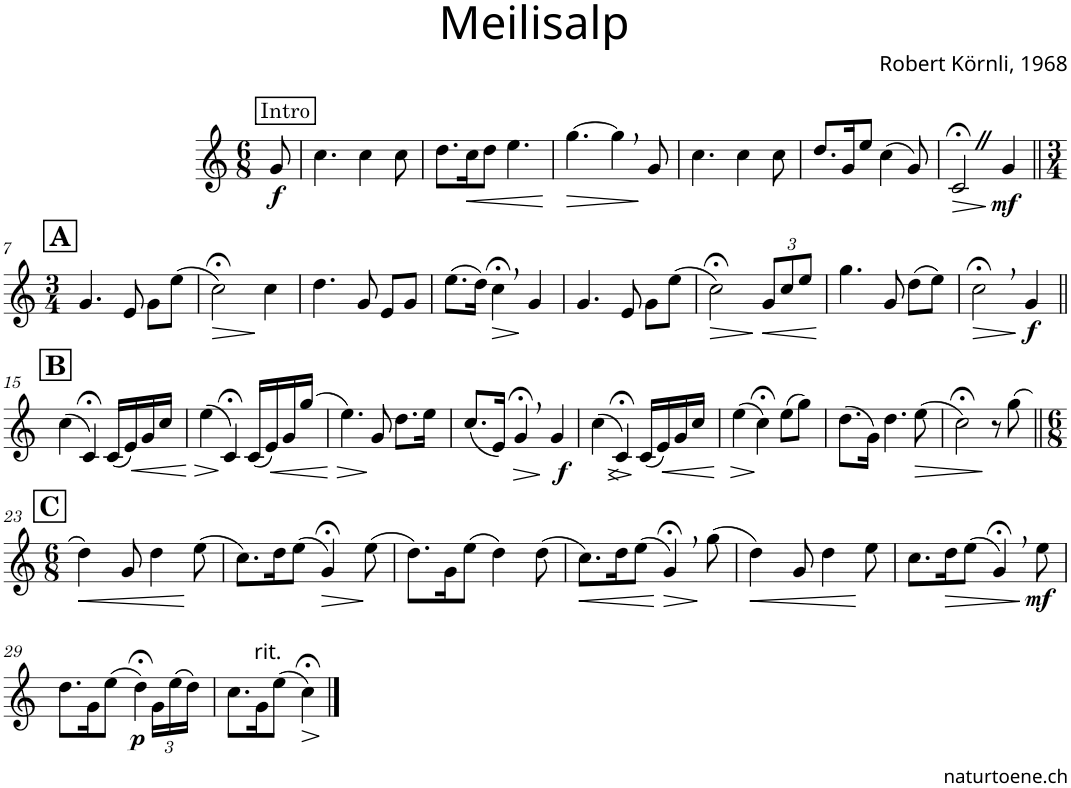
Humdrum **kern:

**kern	**dynam
*part1	*part1
*staff1	*staff1
*I"Alphorn	*
*I'Alphn.	*
*clefG2	*
*Trd4c6	*
*k[]	*
*M6/8	*
!!LO:REH:place=s1:a:cj:fs=11:t=Intro
=	=
!	!LO:DY:b
8g/	f
=1	=1
4.cc\	.
4cc\	.
8cc\	.
=2	=2
8.dd\L	.
!	!LO:HP:b
16cc\K	<
8dd\J	.
4.ee\	.
.	[
=3	=3
!	!LO:HP:b
[4.gg\	>
4gg,\]	.
8g/	]
=4	=4
4.cc\	.
4cc\	.
8cc\	.
=5	=5
8.dd/L	.
16g/K	.
8ee/J	.
(4cc\	.
8g/)	.
=6	=6
!	!LO:HP:b
2c;<Z/	>
!	!LO:DY:n=1:b
4g/	] mf
!!LO:LB:g=z
!!LO:REH:place=s1:a:B:cj:fs=14:t=A
=7||	=7||
*M3/4	*
4.g/	.
8e/	.
8g\L	.
(8ee\J	.
=8	=8
!	!LO:HP:b
2cc;<\)	>
4cc\	]
=9	=9
4.dd\	.
8g/	.
8e/L	.
8g/J	.
=10	=10
(8.ee\L	.
16dd\Jk)	.
!	!LO:HP:b
4cc;<,\	>
4g/	]
=11	=11
4.g/	.
8e/	.
8g\L	.
(8ee\J	.
=12	=12
!	!LO:HP:b
2cc;<\)	>
*Xbrackettup	*
!	!LO:HP:n=1:b
12g/L	] <
12cc/	.
12ee/J	.
.	[
=13	=13
4.gg\	.
8g/	.
(8dd\L	.
8ee\J)	.
=14	=14
!	!LO:HP:b
2cc;<,\	>
!	!LO:DY:n=1:b
4g/	] f
!!LO:LB:g=z
!!LO:REH:place=s1:a:B:cj:fs=14:t=B
=15||	=15||
(4cc\	.
4c;</)	.
(16c/LL	.
!	!LO:HP:b
16e/)	<
16g/	.
16cc/JJ	.
.	[
=16	=16
!	!LO:HP:b
(4ee\	>
4c;</)	]
(16c/LL	.
!	!LO:HP:b
16e/)	<
16g/	.
(16gg/JJ	.
=17	=17
!	!LO:HP:b
4.ee\)	>
8g/	[ ]
8.dd\L	.
16ee\Jk	.
=18	=18
(8.cc/L	.
16e/Jk)	.
!	!LO:HP:b
4g;<,/	>
!	!LO:HP:n=1:b
!	!LO:DY:n=1:b
4g/	] < f
=19	=19
(4cc\	.
!	!LO:HP:n=1:b
4c;</)	[ >
(16c/LL	]
!	!LO:HP:b
16e/)	<
16g/	.
16cc/JJ	.
.	[
=20	=20
!	!LO:HP:b
(4ee\	>
4cc;<\)	]
(8ee\L	.
8gg\J)	.
=21	=21
(8.dd\L	.
16g\Jk)	.
4.dd\	.
!	!LO:HP:b
(8ee\	>
=22	=22
2cc;<\)	.
8r	]
(8gg\	.
!!LO:LB:g=z
!!LO:REH:place=s1:a:B:cj:fs=14:t=C
=23||	=23||
*M6/8	*
!	!LO:HP:b
4dd\)	<
8g/	.
4dd\	.
(8ee\	[
=24	=24
8.cc\L)	.
16dd\K	.
(8ee\J	.
!	!LO:HP:b
4g;</)	>
(8ee\	]
=25	=25
8.dd\L)	.
16g\K	.
(8ee\J	.
4dd\)	.
(8dd\	.
=26	=26
!	!LO:HP:b
8.cc\L)	<
16dd\K	.
(8ee\J	.
!	!LO:HP:n=1:b
4g;<,/)	[ >
(8gg\	]
=27	=27
!	!LO:HP:b
4dd\)	<
8g/	.
4dd\	.
8ee\	[
=28	=28
8.cc\L	.
!	!LO:HP:b
16dd\K	>
(8ee\J	.
4g;<,/)	.
!	!LO:DY:n=1:b
8ee\	] mf
!!LO:LB:g=z
=29	=29
8.dd\L	.
16g\K	.
(8ee\J	.
4dd;<\)	.
!	!LO:DY:b
24g\LL	p
(24ee\	.
24dd\JJ)	.
=30	=30
8.cc\L	.
!LO:TX:a:t=rit.	!
16g\K	.
(8ee\J	.
!	!LO:HP:b
4cc;<\)	>
.	]
==	==
*-	*-
